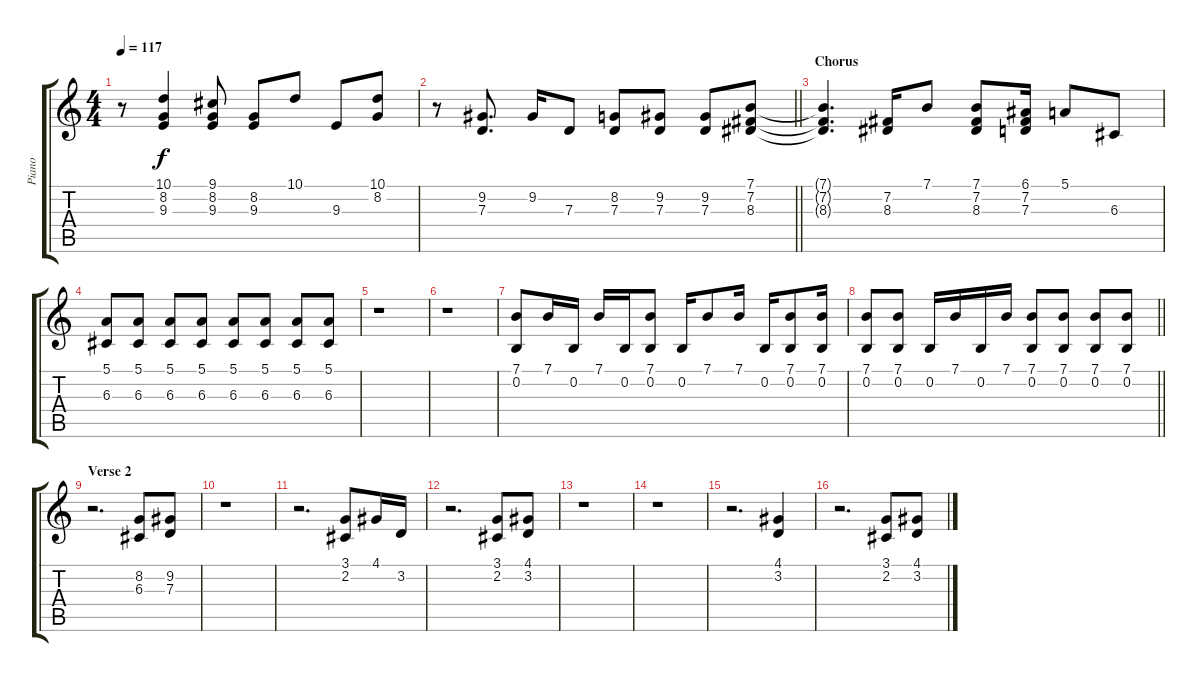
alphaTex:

\track ("Piano" "Piano") {instrument acousticgrandpiano}
\staff {score tabs}
\tuning (E4 B3 G3 D3 A2 E2) {hide}
\ts (4 4)
\tempo 117
\clef g2
\ks c
r.8{dy f} (10.1 8.2 9.3).4 (9.1 8.2 9.3).8 (8.2 9.3).8 10.1.8 9.3.8 (10.1 8.2).8 |
\barLineRight lightlight
r.8 (9.2 7.3).8{d} 9.2.16 7.3.8 (8.2 7.3).8 (9.2 7.3).8 (9.2 7.3).8 (7.1 7.2 8.3).8 |
\section ("" "Chorus")
(7.1{t} 7.2{t} 8.3{t}).4{d} (7.2 8.3).16 7.1.8 (7.1 7.2 8.3).8 (6.1 7.2 7.3).16 5.1.8 6.3.8 |
(5.1 6.3).8 (5.1 6.3).8 (5.1 6.3).8 (5.1 6.3).8 (5.1 6.3).8 (5.1 6.3).8 (5.1 6.3).8 (5.1 6.3).8 |
r.1 |
r.1 |
(7.1 0.2).8 7.1.16 0.2.16 7.1.16 0.2.16 (7.1 0.2).8 0.2.16 7.1.8 7.1.16 0.2.16 (7.1 0.2).8 (7.1 0.2).16 |
\barLineRight lightlight
(7.1 0.2).8 (7.1 0.2).8 0.2.16 7.1.16 0.2.16 7.1.16 (7.1 0.2).8 (7.1 0.2).8 (7.1 0.2).8 (7.1 0.2).8 |
\section ("" "Verse 2")
r.2{d} (8.2 6.3).8 (9.2 7.3).8 |
r.1 |
r.2{d} (3.1 2.2).8 4.1.16 3.2.16 |
r.2{d} (3.1 2.2).8 (4.1 3.2).8 |
r.1 |
r.1 |
r.2{d} (4.1 3.2).4 |
r.2{d} (3.1 2.2).8 (4.1 3.2).8
